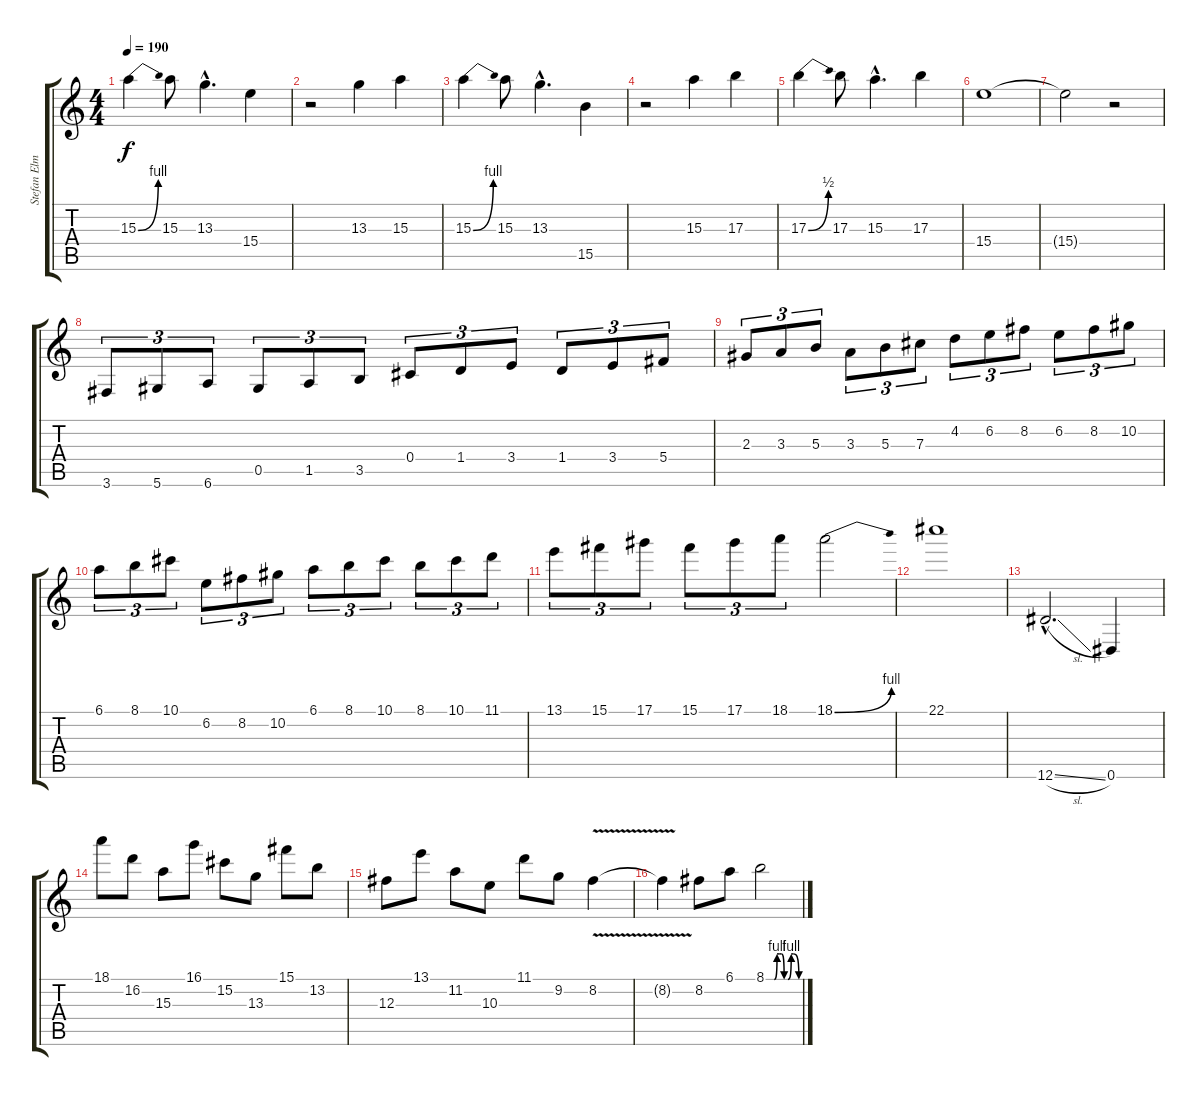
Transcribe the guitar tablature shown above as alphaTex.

\track ("Stefan Elmgren Lead" "Stefan Elm") {instrument distortionguitar}
\staff {score tabs}
\tuning (Eb4 Bb3 Gb3 Db3 Ab2 Eb2) {hide}
\ts (4 4)
\tempo 190
\clef g2
\ks c
15.3{be (bend 0 0 60 4)}.4{dy f} 15.3.8 13.3{hac}.4{d} 15.4.4 |
r.2 13.3.4 15.3.4 |
15.3{be (bend 0 0 60 4)}.4 15.3.8 13.3{hac}.4{d} 15.5.4 |
r.2 15.3.4 17.3.4 |
17.3{be (bend 0 0 60 2)}.4 17.3.8 15.3{hac}.4{d} 17.3.4 |
15.4.1 |
15.4{t}.2 r.2 |
3.6.8{tu (3 2)} 5.6.8{tu (3 2)} 6.6.8{tu (3 2)} 0.5.8{tu (3 2)} 1.5.8{tu (3 2)} 3.5.8{tu (3 2)} 0.4.8{tu (3 2)} 1.4.8{tu (3 2)} 3.4.8{tu (3 2)} 1.4.8{tu (3 2)} 3.4.8{tu (3 2)} 5.4.8{tu (3 2)} |
2.3.8{tu (3 2)} 3.3.8{tu (3 2)} 5.3.8{tu (3 2)} 3.3.8{tu (3 2)} 5.3.8{tu (3 2)} 7.3.8{tu (3 2)} 4.2.8{tu (3 2)} 6.2.8{tu (3 2)} 8.2.8{tu (3 2)} 6.2.8{tu (3 2)} 8.2.8{tu (3 2)} 10.2.8{tu (3 2)} |
6.1.8{tu (3 2)} 8.1.8{tu (3 2)} 10.1.8{tu (3 2)} 6.2.8{tu (3 2)} 8.2.8{tu (3 2)} 10.2.8{tu (3 2)} 6.1.8{tu (3 2)} 8.1.8{tu (3 2)} 10.1.8{tu (3 2)} 8.1.8{tu (3 2)} 10.1.8{tu (3 2)} 11.1.8{tu (3 2)} |
13.1.8{tu (3 2)} 15.1.8{tu (3 2)} 17.1.8{tu (3 2)} 15.1.8{tu (3 2)} 17.1.8{tu (3 2)} 18.1.8{tu (3 2)} 18.1{be (bend 0 0 60 4)}.2 |
22.1.1 |
12.6{sl hac}.2{d} 0.6.4 |
18.1.8 16.2.8 15.3.8 16.1.8 15.2.8 13.3.8 15.1.8 13.2.8 |
12.3.8 13.1.8 11.2.8 10.3.8 11.1.8 9.2.8 8.2{v}.4 |
8.2{t}.4 8.2.8 6.1.8 8.1{be (custom 0 0 15 0 20 4 24 4 28 4 33 0 40 0 46 4 50 4 60 0)}.2
